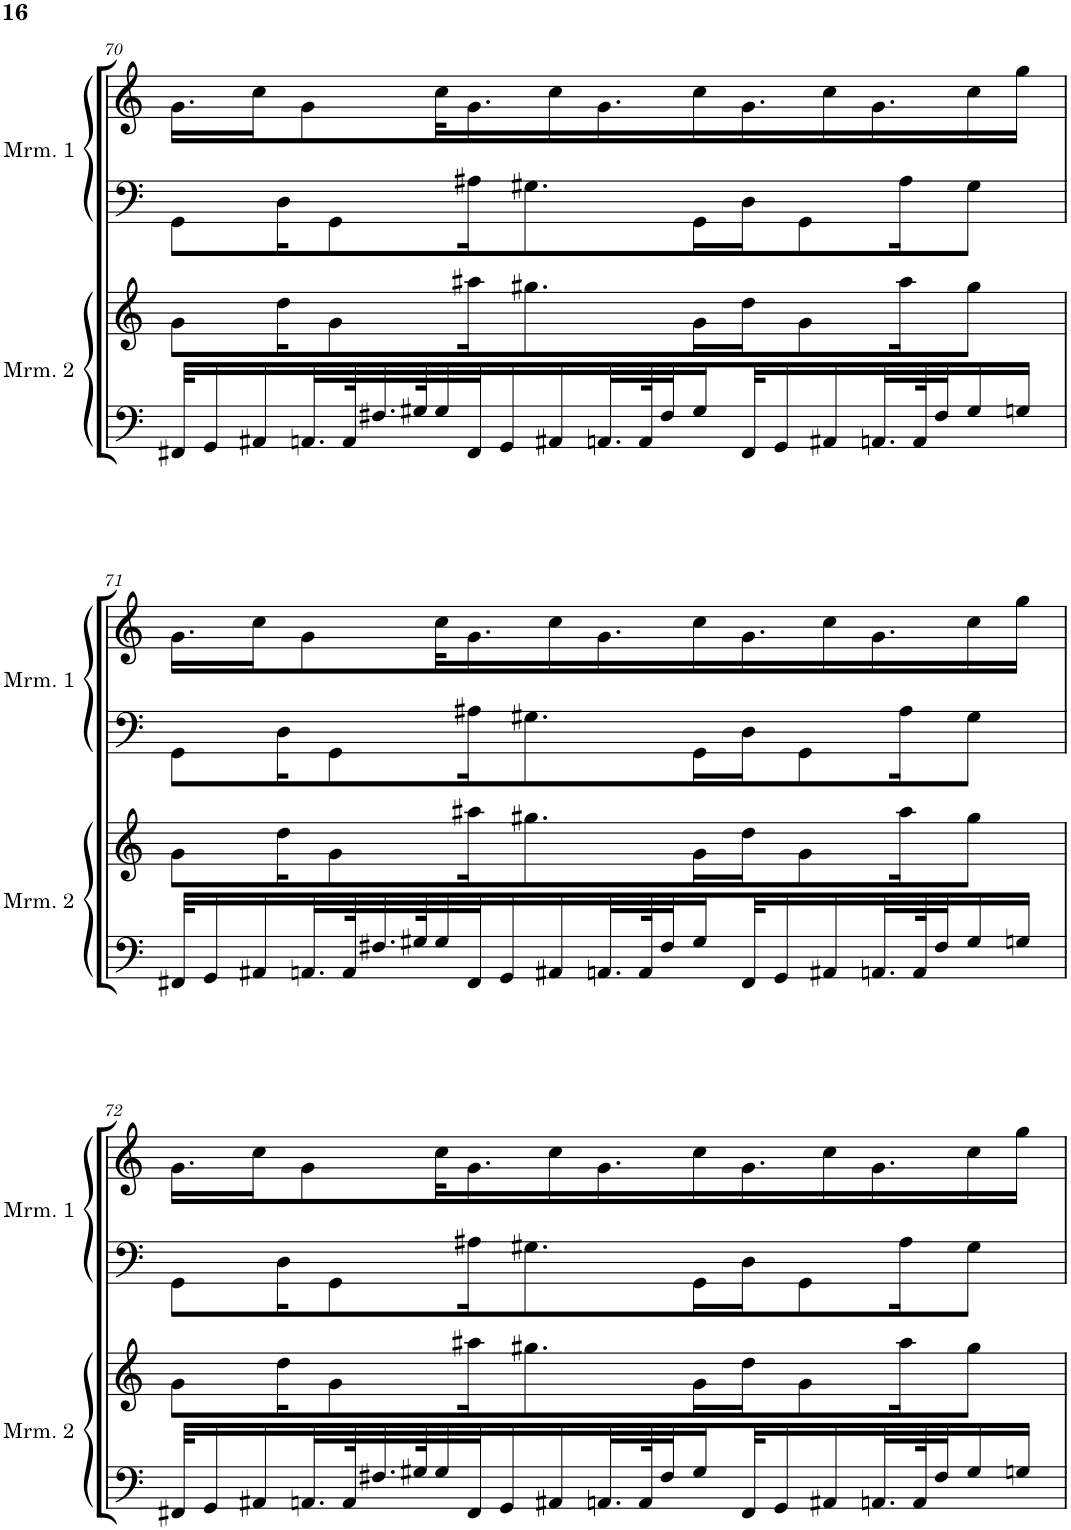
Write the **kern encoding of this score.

**kern	**kern	**kern	**kern
*part4	*part3	*part2	*part1
*staff4	*staff3	*staff2	*staff1
*I"Marimba 2	*I"Marimba 2	*I"Marimba 1	*I"Marimba 1
*I'Mrm. 2	*I'Mrm. 2	*I'Mrm. 1	*I'Mrm. 1
!!LO:PB:g=z
*clefF4	*clefG2	*clefF4	*clefG2
*k[]	*k[]	*k[]	*k[]
*M4/4	*M4/4	*M4/4	*M4/4
=70	=70	=70	=70
32FF#X/KLL	8g\L	8GG\L	16.g\LL
16GG/	.	.	.
16AA#X/	.	.	16cc\J
.	16dd\K	16D\K	.
32.AAn/L	.	.	8g\
.	8g\	8GG\	.
64AA/K	.	.	.
32.F#X/	.	.	.
64G#X/K	.	.	.
32G#/	.	.	32cc\KL
32FF#/J	16aa#X\K	16A#X\K	16.g\
16GG/	.	.	.
.	8.gg#X\	8.G#X\	.
16AA#X/	.	.	16cc\
32.AAn/L	.	.	16.g\
64AA/K	.	.	.
32F#/J	.	.	.
16G#/	16g\L	16GG\L	16cc\
32FF#/K	16dd\J	16D\J	16.g\
16GG/	.	.	.
.	8g\	8GG\	.
16AA#X/	.	.	16cc\
32.AAn/L	.	.	16.g\
.	16aa#\K	16A#\K	.
64AA/K	.	.	.
32F#/J	.	.	.
16G#/	8gg#\J	8G#\J	16cc\
16Gn/JJ	.	.	16gg\JJ
!!LO:LB:g=z
=71	=71	=71	=71
32FF#X/KLL	8g\L	8GG\L	16.g\LL
16GG/	.	.	.
16AA#X/	.	.	16cc\J
.	16dd\K	16D\K	.
32.AAn/L	.	.	8g\
.	8g\	8GG\	.
64AA/K	.	.	.
32.F#X/	.	.	.
64G#X/K	.	.	.
32G#/	.	.	32cc\KL
32FF#/J	16aa#X\K	16A#X\K	16.g\
16GG/	.	.	.
.	8.gg#X\	8.G#X\	.
16AA#X/	.	.	16cc\
32.AAn/L	.	.	16.g\
64AA/K	.	.	.
32F#/J	.	.	.
16G#/	16g\L	16GG\L	16cc\
32FF#/K	16dd\J	16D\J	16.g\
16GG/	.	.	.
.	8g\	8GG\	.
16AA#X/	.	.	16cc\
32.AAn/L	.	.	16.g\
.	16aa#\K	16A#\K	.
64AA/K	.	.	.
32F#/J	.	.	.
16G#/	8gg#\J	8G#\J	16cc\
16Gn/JJ	.	.	16gg\JJ
!!LO:LB:g=z
=72	=72	=72	=72
32FF#X/KLL	8g\L	8GG\L	16.g\LL
16GG/	.	.	.
16AA#X/	.	.	16cc\J
.	16dd\K	16D\K	.
32.AAn/L	.	.	8g\
.	8g\	8GG\	.
64AA/K	.	.	.
32.F#X/	.	.	.
64G#X/K	.	.	.
32G#/	.	.	32cc\KL
32FF#/J	16aa#X\K	16A#X\K	16.g\
16GG/	.	.	.
.	8.gg#X\	8.G#X\	.
16AA#X/	.	.	16cc\
32.AAn/L	.	.	16.g\
64AA/K	.	.	.
32F#/J	.	.	.
16G#/	16g\L	16GG\L	16cc\
32FF#/K	16dd\J	16D\J	16.g\
16GG/	.	.	.
.	8g\	8GG\	.
16AA#X/	.	.	16cc\
32.AAn/L	.	.	16.g\
.	16aa#\K	16A#\K	.
64AA/K	.	.	.
32F#/J	.	.	.
16G#/	8gg#\J	8G#\J	16cc\
16Gn/JJ	.	.	16gg\JJ
=	=	=	=
*-	*-	*-	*-
